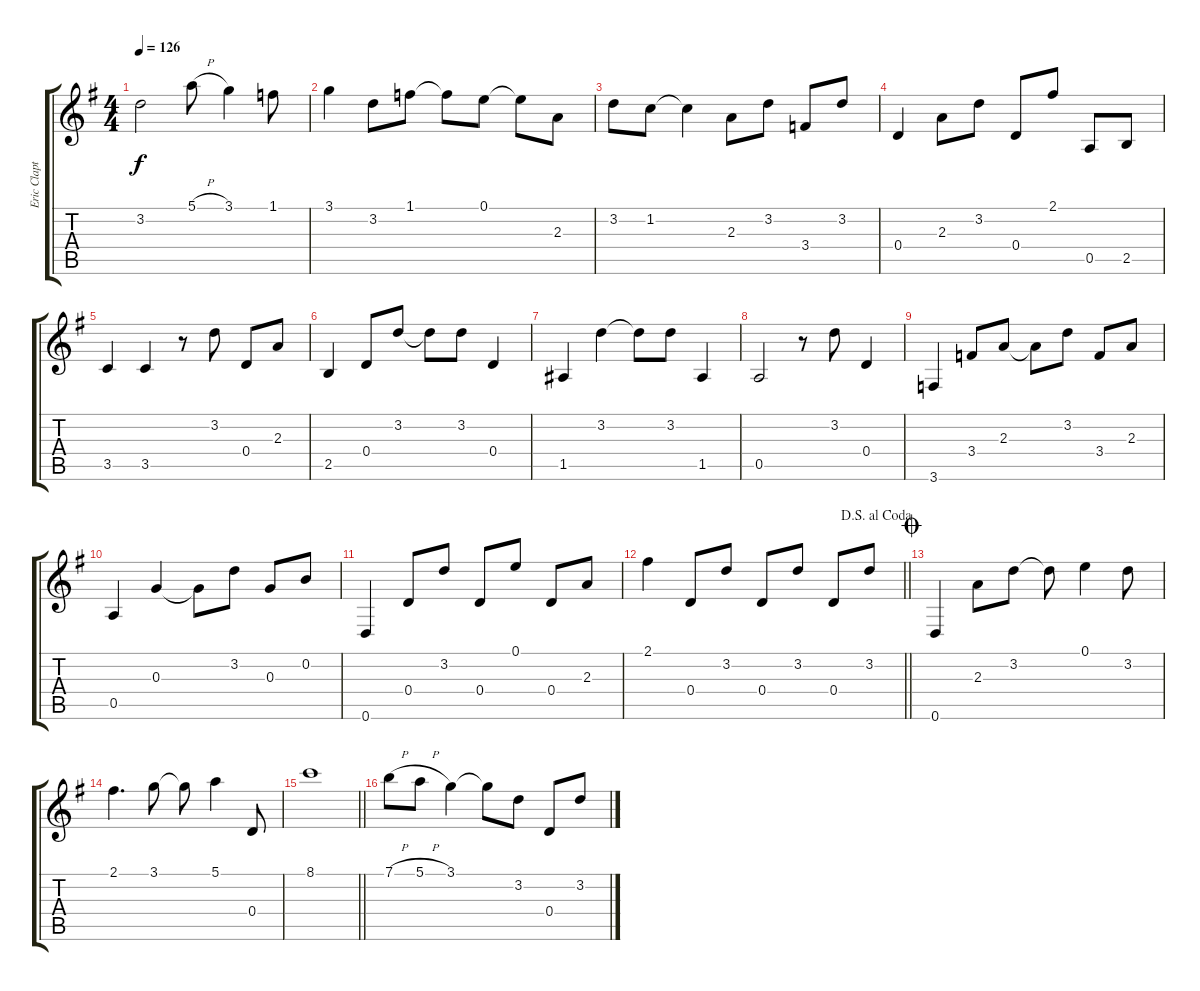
\track ("Eric Clapton - Gtr.1" "Eric Clapt") {instrument acousticguitarnylon}
\staff {score tabs}
\tuning (E4 B3 G3 D3 A2 D2) {hide}
\ts (4 4)
\tempo 126
\clef g2
\ks g
3.2.2{dy f} 5.1{h}.8 3.1.4 1.1.8 |
3.1.4 3.2.8 1.1.8 1.1{t}.8 0.1.8 0.1{t}.8 2.3.8 |
3.2.8 1.2.8 1.2{t}.4 2.3.8 3.2.8 3.4.8 3.2.8 |
0.4.4 2.3.8 3.2.8 0.4.8 2.1.8 0.5.8 2.5.8 |
3.5.4 3.5.4 r.8 3.2.8 0.4.8 2.3.8 |
2.5.4 0.4.8 3.2.8 3.2{t}.8 3.2.8 0.4.4 |
1.5.4 3.2.4 3.2{t}.8 3.2.8 1.5.4 |
0.5.2 r.8 3.2.8 0.4.4 |
3.6.4 3.4.8 2.3.8 2.3{t}.8 3.2.8 3.4.8 2.3.8 |
0.5.4 0.3.4 0.3{t}.8 3.2.8 0.3.8 0.2.8 |
0.6.4 0.4.8 3.2.8 0.4.8 0.1.8 0.4.8 2.3.8 |
\jump dalsegnoalcoda
\barLineRight lightlight
2.1.4 0.4.8 3.2.8 0.4.8 3.2.8 0.4.8 3.2.8 |
\jump coda
0.6.4 2.3.8 3.2.8 3.2{t}.8 0.1.4 3.2.8 |
2.1.4{d} 3.1.8 3.1{t}.8 5.1.4 0.4.8 |
\barLineRight lightlight
8.1.1 |
7.1{h}.8 5.1{h}.8 3.1.4 3.1{t}.8 3.2.8 0.4.8 3.2.8
